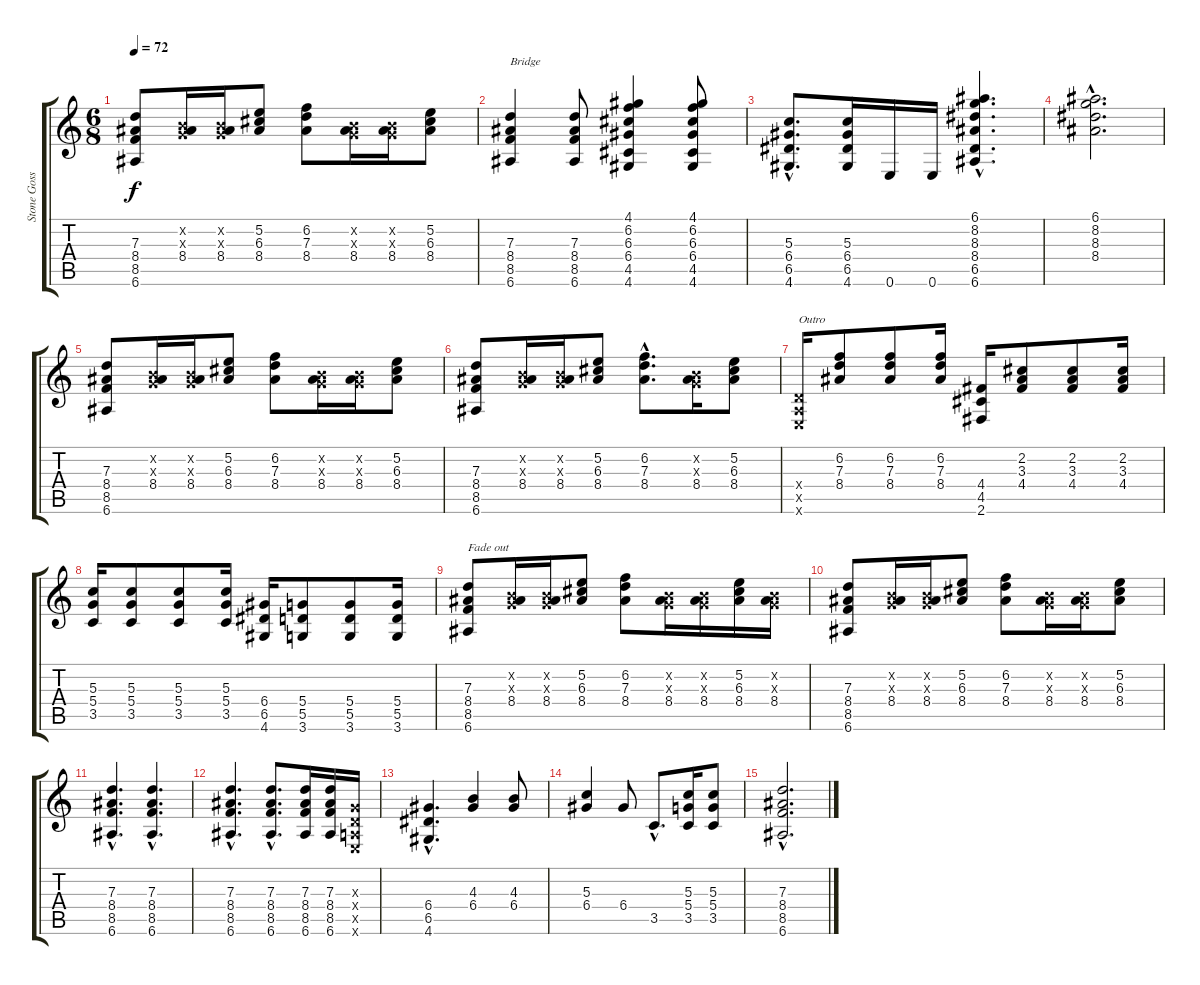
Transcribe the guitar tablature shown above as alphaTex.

\track ("Stone Gossard" "Stone Goss") {instrument distortionguitar}
\staff {score tabs}
\tuning (E4 B3 G3 D3 A2 E2) {hide}
\ts (6 8)
\tempo 72
\clef g2
\ks c
(7.3 8.4 8.5 6.6).8{dy f} (0.2{x} 0.3{x} 8.4).16 (0.2{x} 0.3{x} 8.4).16 (5.2 6.3 8.4).8 (6.2 7.3 8.4).8 (0.2{x} 0.3{x} 8.4).16 (0.2{x} 0.3{x} 8.4).16 (5.2 6.3 8.4).8 |
(7.3 8.4 8.5 6.6).4{txt "Bridge"} (7.3 8.4 8.5 6.6).8 (4.1 6.2 6.3 6.4 4.5 4.6).4 (4.1 6.2 6.3 6.4 4.5 4.6).8 |
(5.3{hac} 6.4{hac} 6.5{hac} 4.6{hac}).8{d} (5.3 6.4 6.5 4.6).16 0.6.16 0.6.16 (6.1{hac} 8.2{hac} 8.3{hac} 8.4{hac} 6.5{hac} 6.6{hac}).4{d} |
(6.1{hac} 8.2{hac} 8.3{hac} 8.4{hac}).2{d} |
(7.3 8.4 8.5 6.6).8 (0.2{x} 0.3{x} 8.4).16 (0.2{x} 0.3{x} 8.4).16 (5.2 6.3 8.4).8 (6.2 7.3 8.4).8 (0.2{x} 0.3{x} 8.4).16 (0.2{x} 0.3{x} 8.4).16 (5.2 6.3 8.4).8 |
(7.3 8.4 8.5 6.6).8 (0.2{x} 0.3{x} 8.4).16 (0.2{x} 0.3{x} 8.4).16 (5.2 6.3 8.4).8 (6.2{hac} 7.3{hac} 8.4{hac}).8{d} (0.2{x} 0.3{x} 8.4).16 (5.2 6.3 8.4).8 |
(0.4{x} 0.5{x} 0.6{x}).16{txt "Outro"} (6.2 7.3 8.4).8 (6.2 7.3 8.4).8 (6.2 7.3 8.4).16 (4.4 4.5 2.6).16 (2.2 3.3 4.4).8 (2.2 3.3 4.4).8 (2.2 3.3 4.4).16 |
(5.3 5.4 3.5).16 (5.3 5.4 3.5).8 (5.3 5.4 3.5).8 (5.3 5.4 3.5).16 (6.4 6.5 4.6).16 (5.4 5.5 3.6).8 (5.4 5.5 3.6).8 (5.4 5.5 3.6).16 |
(7.3 8.4 8.5 6.6).8{txt "Fade out"} (0.2{x} 0.3{x} 8.4).16 (0.2{x} 0.3{x} 8.4).16 (5.2 6.3 8.4).8 (6.2 7.3 8.4).8 (0.2{x} 0.3{x} 8.4).16 (0.2{x} 0.3{x} 8.4).16 (5.2 6.3 8.4).16 (0.2{x} 0.3{x} 8.4).16 |
(7.3 8.4 8.5 6.6).8 (0.2{x} 0.3{x} 8.4).16 (0.2{x} 0.3{x} 8.4).16 (5.2 6.3 8.4).8 (6.2 7.3 8.4).8 (0.2{x} 0.3{x} 8.4).16 (0.2{x} 0.3{x} 8.4).16 (5.2 6.3 8.4).8 |
(7.3{hac} 8.4{hac} 8.5{hac} 6.6{hac}).4{d} (7.3{hac} 8.4{hac} 8.5{hac} 6.6{hac}).4{d} |
(7.3{hac} 8.4{hac} 8.5{hac} 6.6{hac}).4{d} (7.3{hac} 8.4{hac} 8.5{hac} 6.6{hac}).8{d} (7.3 8.4 8.5 6.6).16 (7.3 8.4 8.5 6.6).16 (0.3{x} 0.4{x} 0.5{x} 0.6{x}).16 |
(6.4{hac} 6.5{hac} 4.6{hac}).4{d} (4.3 6.4).4 (4.3 6.4).8 |
(5.3 6.4).4 6.4.8 3.5{hac}.8{d} (5.3 5.4 3.5).16 (5.3 5.4 3.5).8 |
(7.3{hac} 8.4{hac} 8.5{hac} 6.6{hac}).2{d}
